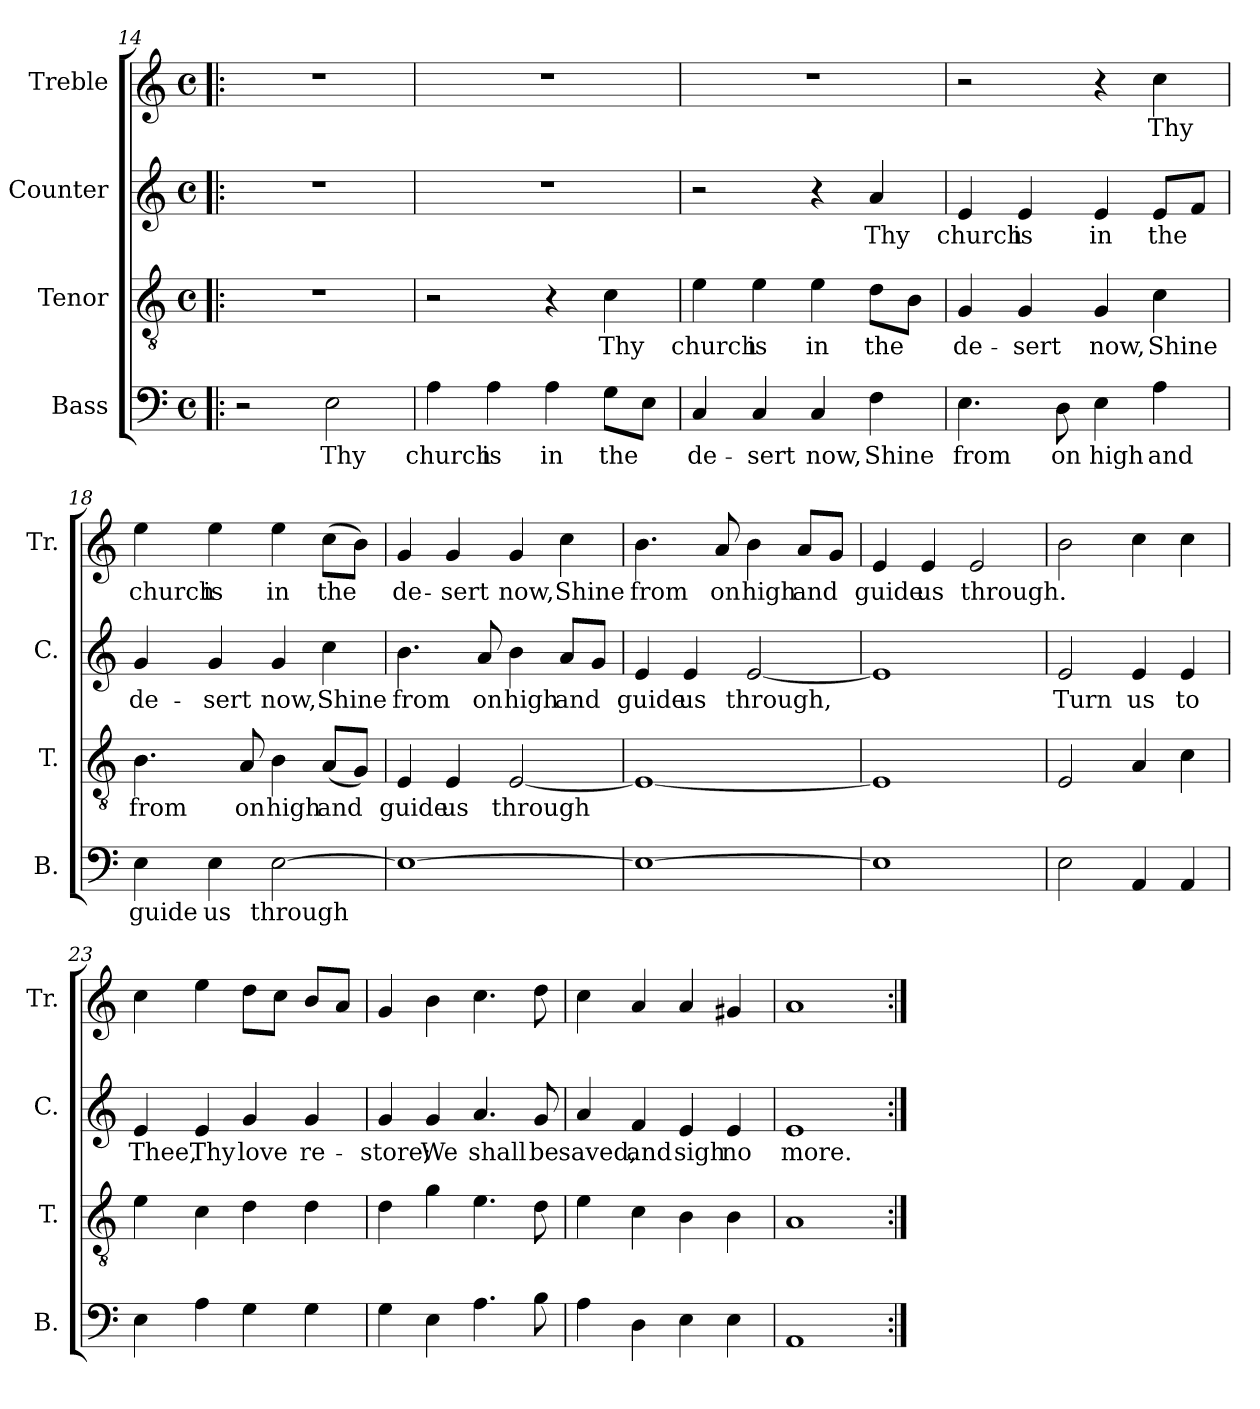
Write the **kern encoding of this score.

**kern	**text	**kern	**text	**kern	**text	**kern	**text
*part4	*part4	*part3	*part3	*part2	*part2	*part1	*part1
*staff4	*staff4	*staff3	*staff3	*staff2	*staff2	*staff1	*staff1
*I"Bass	*	*I"Tenor	*	*I"Counter	*	*I"Treble	*
*I'B.	*	*I'T.	*	*I'C.	*	*I'Tr.	*
*clefF4	*	*clefGv2	*	*clefG2	*	*clefG2	*
*k[]	*	*k[]	*	*k[]	*	*k[]	*
*M4/4	*	*M4/4	*	*M4/4	*	*M4/4	*
*met(c)	*	*met(c)	*	*met(c)	*	*met(c)	*
=14!|:	=14!|:	=14!|:	=14!|:	=14!|:	=14!|:	=14!|:	=14!|:
2r	.	1r	.	1r	.	1r	.
2E\	Thy	.	.	.	.	.	.
=15	=15	=15	=15	=15	=15	=15	=15
4A\	church	2r	.	1r	.	1r	.
4A\	is	.	.	.	.	.	.
4A\	in	4r	.	.	.	.	.
8G\L	the	4c\	Thy	.	.	.	.
8E\J	.	.	.	.	.	.	.
=16	=16	=16	=16	=16	=16	=16	=16
4C/	de-	4e\	church	2r	.	1r	.
4C/	-sert	4e\	is	.	.	.	.
4C/	now,	4e\	in	4r	.	.	.
4F\	Shine	8d\L	the	4a/	Thy	.	.
.	.	8B\J	.	.	.	.	.
=17	=17	=17	=17	=17	=17	=17	=17
4.E\	from	4G/	de-	4e/	church	2r	.
.	.	4G/	-sert	4e/	is	.	.
8D\	on	.	.	.	.	.	.
4E\	high	4G/	now,	4e/	in	4r	.
4A\	and	4c\	Shine	8e/L	the	4cc\	Thy
.	.	.	.	8f/J	.	.	.
=18	=18	=18	=18	=18	=18	=18	=18
4E\	guide	4.B\	from	4g/	de-	4ee\	church
4E\	us	.	.	4g/	-sert	4ee\	is
.	.	8A/	on	.	.	.	.
[2E\	through	4B\	high	4g/	now,	4ee\	in
.	.	(8A/L	and	4cc\	Shine	(8cc\L	the
.	.	8G/J)	.	.	.	8b\J)	.
=19	=19	=19	=19	=19	=19	=19	=19
1E_	.	4E/	guide	4.b\	from	4g/	de-
.	.	4E/	us	.	.	4g/	-sert
.	.	.	.	8a/	on	.	.
.	.	[2E/	through	4b\	high	4g/	now,
.	.	.	.	8a/L	and	4cc\	Shine
.	.	.	.	8g/J	.	.	.
=20	=20	=20	=20	=20	=20	=20	=20
1E_	.	1E_	.	4e/	guide	4.b\	from
.	.	.	.	4e/	us	.	.
.	.	.	.	.	.	8a/	on
.	.	.	.	[2e/	through,	4b\	high
.	.	.	.	.	.	8a/L	and
.	.	.	.	.	.	8g/J	.
=21	=21	=21	=21	=21	=21	=21	=21
1E]	.	1E]	.	1e]	.	4e/	guide
.	.	.	.	.	.	4e/	us
.	.	.	.	.	.	2e/	through.
=22	=22	=22	=22	=22	=22	=22	=22
2E\	.	2E/	.	2e/	Turn	2b\	.
4AA/	.	4A/	.	4e/	us	4cc\	.
4AA/	.	4c\	.	4e/	to	4cc\	.
=23	=23	=23	=23	=23	=23	=23	=23
4E\	.	4e\	.	4e/	Thee,	4cc\	.
4A\	.	4c\	.	4e/	Thy	4ee\	.
4G\	.	4d\	.	4g/	love	8dd\L	.
.	.	.	.	.	.	8cc\J	.
4G\	.	4d\	.	4g/	re-	8b/L	.
.	.	.	.	.	.	8a/J	.
=24	=24	=24	=24	=24	=24	=24	=24
4G\	.	4d\	.	4g/	-store;	4g/	.
4E\	.	4g\	.	4g/	We	4b\	.
4.A\	.	4.e\	.	4.a/	shall	4.cc\	.
8B\	.	8d\	.	8g/	be	8dd\	.
=25	=25	=25	=25	=25	=25	=25	=25
4A\	.	4e\	.	4a/	saved,	4cc\	.
4D\	.	4c\	.	4f/	and	4a/	.
4E\	.	4B\	.	4e/	sigh	4a/	.
4E\	.	4B\	.	4e/	no	4g#X/	.
=26	=26	=26	=26	=26	=26	=26	=26
1AA	.	1A	.	1e	more.	1a	.
=:|!	=:|!	=:|!	=:|!	=:|!	=:|!	=:|!	=:|!
*-	*-	*-	*-	*-	*-	*-	*-
